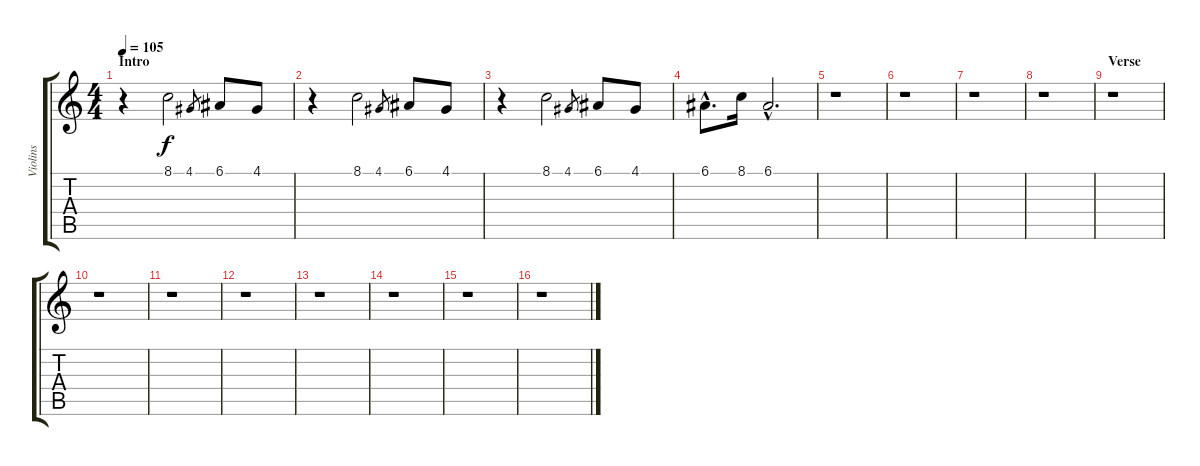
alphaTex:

\track ("Violins" "Violins") {instrument tremolostrings}
\staff {score tabs}
\tuning (E4 B3 G3 D3 A2 E2) {hide}
\ts (4 4)
\section ("" "Intro")
\tempo 105
\clef g2
\ks c
r.4{dy f volume 12 instrument tremolostrings} 8.1.2 4.1.8{gr} 6.1.8 4.1.8 |
r.4 8.1.2 4.1.8{gr} 6.1.8 4.1.8 |
r.4 8.1.2 4.1.8{gr} 6.1.8 4.1.8 |
6.1{hac}.8{d} 8.1.16 6.1{hac}.2{d} |
r.1 |
r.1 |
r.1 |
r.1 |
\section ("" "Verse")
r.1 |
r.1 |
r.1 |
r.1 |
r.1 |
r.1 |
r.1 |
r.1
